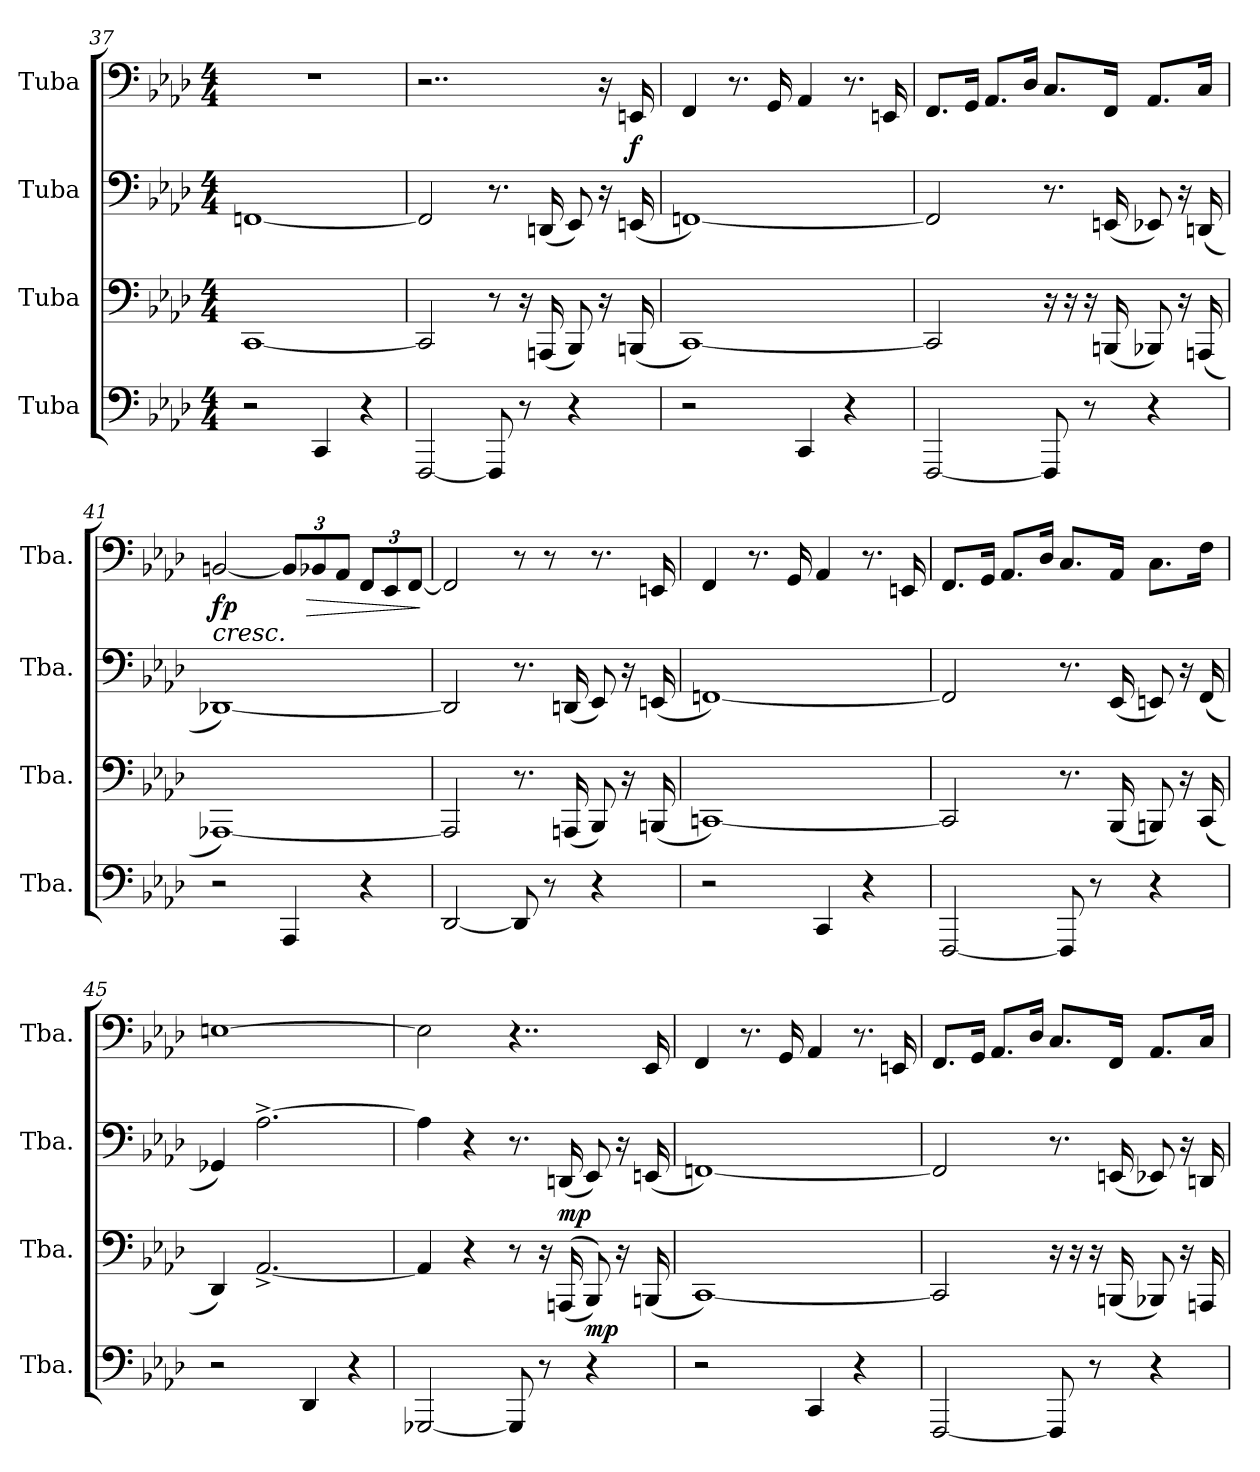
**kern	**dynam	**kern	**dynam	**kern	**dynam	**kern	**dynam
*part4	*part4	*part3	*part3	*part2	*part2	*part1	*part1
*staff4	*staff4	*staff3	*staff3	*staff2	*staff2	*staff1	*staff1
*I"Tuba	*	*I"Tuba	*	*I"Tuba	*	*I"Tuba	*
*I'Tba.	*	*I'Tba.	*	*I'Tba.	*	*I'Tba.	*
*clefF4	*	*clefF4	*	*clefF4	*	*clefF4	*
*k[b-e-a-d-]	*	*k[b-e-a-d-]	*	*k[b-e-a-d-]	*	*k[b-e-a-d-]	*
*M4/4	*	*M4/4	*	*M4/4	*	*M4/4	*
=37	=37	=37	=37	=37	=37	=37	=37
2r	.	[1CC	.	[1FFn	.	1r	.
4CC/	.	.	.	.	.	.	.
4r	.	.	.	.	.	.	.
!!LO:LB:g=z
=38	=38	=38	=38	=38	=38	=38	=38
[2FFF/	.	2CC/]	.	2FF/]	.	2..r	.
8FFF/]	.	8r	.	8.r	.	.	.
8r	.	16r	.	.	.	.	.
.	.	(16AAAn/	.	(16DDn/	.	.	.
4r	.	8BBB-/)	.	8EE-/)	.	.	.
.	.	16r	.	16r	.	16r	.
!	!	!	!	!	!	!	!LO:DY:b
.	.	(16BBBn/	.	(16EEn/	.	16EEn/	f
=39	=39	=39	=39	=39	=39	=39	=39
2r	.	[1CC)	.	[1FFn)	.	4FF/	.
.	.	.	.	.	.	8.r	.
.	.	.	.	.	.	16GG/	.
4CC/	.	.	.	.	.	4AA-/	.
4r	.	.	.	.	.	8.r	.
.	.	.	.	.	.	16EEn/	.
=40	=40	=40	=40	=40	=40	=40	=40
[2FFF/	.	2CC/]	.	2FF/]	.	8.FF/L	.
.	.	.	.	.	.	16GG/Jk	.
.	.	.	.	.	.	8.AA-/L	.
.	.	.	.	.	.	16D-/Jk	.
8FFF/]	.	16r	.	8.r	.	8.C/L	.
.	.	16r	.	.	.	.	.
8r	.	16r	.	.	.	.	.
.	.	(16BBBn/	.	(16EEn/	.	16FF/Jk	.
4r	.	8BBB-X/)	.	8EE-X/)	.	8.AA-/L	.
.	.	16r	.	16r	.	.	.
.	.	(16AAAn/	.	(16DDn/	.	16C/Jk	.
!!LO:PB:g=z
=41	=41	=41	=41	=41	=41	=41	=41
!	!	!	!	!	!	!	!LO:HP:b
!	!	!	!	!	!	!	!LO:DY:n=1:b
2r	.	[1AAA-X)	.	[1DD-X)	.	[2BBn/	< fp
*	*	*	*	*	*	*Xbrackettup	*
4AAA-/	.	.	.	.	.	12BBn/L]	.
!	!	!	!	!	!	!	!LO:HP:b
.	.	.	.	.	.	12BB-X/	>
.	.	.	.	.	.	12AA-/J	.
4r	.	.	.	.	.	12FF/L	.
.	.	.	.	.	.	12EE-/	.
.	.	.	.	.	.	[12FF/J	.
.	.	.	.	.	.	.	[ ]
=42	=42	=42	=42	=42	=42	=42	=42
[2DD-/	.	2AAA-/]	.	2DD-/]	.	2FF/]	.
8DD-/]	.	8.r	.	8.r	.	8r	.
8r	.	.	.	.	.	8r	.
.	.	(16AAAn/	.	(16DDn/	.	.	.
4r	.	8BBB-/)	.	8EE-/)	.	8.r	.
.	.	16r	.	16r	.	.	.
.	.	(16BBBn/	.	(16EEn/	.	16EEn/	.
=43	=43	=43	=43	=43	=43	=43	=43
2r	.	[1CCn)	.	[1FFn)	.	4FF/	.
.	.	.	.	.	.	8.r	.
.	.	.	.	.	.	16GG/	.
4CC/	.	.	.	.	.	4AA-/	.
4r	.	.	.	.	.	8.r	.
.	.	.	.	.	.	16EEn/	.
!!LO:LB:g=z
=44	=44	=44	=44	=44	=44	=44	=44
[2FFF/	.	2CC/]	.	2FF/]	.	8.FF/L	.
.	.	.	.	.	.	16GG/Jk	.
.	.	.	.	.	.	8.AA-/L	.
.	.	.	.	.	.	16D-/Jk	.
8FFF/]	.	8.r	.	8.r	.	8.C/L	.
8r	.	.	.	.	.	.	.
.	.	(16BBB-/	.	(16EE-/	.	16AA-/Jk	.
4r	.	8BBBn/)	.	8EEn/)	.	8.C\L	.
.	.	16r	.	16r	.	.	.
.	.	(16CC/	.	(16FF/	.	16F\Jk	.
=45	=45	=45	=45	=45	=45	=45	=45
2r	.	4DD-/)	.	4GG-X/)	.	[1En	.
!	!	!	!LO:DY:b	!	!LO:DY:b	!	!
.	.	[2.AA-^/	other-dynamics	[2.A-^\	other-dynamics	.	.
4DD-/	.	.	.	.	.	.	.
4r	.	.	.	.	.	.	.
=46	=46	=46	=46	=46	=46	=46	=46
[2GGG-X/	.	4AA-/]	.	4A-\]	.	2E\]	.
.	.	4r	.	4r	.	.	.
8GGG-/]	.	8r	.	8.r	.	4..r	.
8r	.	16r	.	.	.	.	.
!	!	!	!LO:DY:a	!	!	!	!
.	.	((16AAAn/	mp	(16DDn/	.	.	.
!	!LO:DY:a	!	!	!	!	!	!
4r	mp	8BBB-/))	.	8EE-/)	.	.	.
.	.	16r	.	16r	.	.	.
.	.	(16BBBn/	.	(16EEn/	.	16EE-/	.
=47	=47	=47	=47	=47	=47	=47	=47
2r	.	[1CC)	.	[1FFn)	.	4FF/	.
.	.	.	.	.	.	8.r	.
.	.	.	.	.	.	16GG/	.
4CC/	.	.	.	.	.	4AA-/	.
4r	.	.	.	.	.	8.r	.
.	.	.	.	.	.	16EEn/	.
!!LO:LB:g=z
=48	=48	=48	=48	=48	=48	=48	=48
[2FFF/	.	2CC/]	.	2FF/]	.	8.FF/L	.
.	.	.	.	.	.	16GG/Jk	.
.	.	.	.	.	.	8.AA-/L	.
.	.	.	.	.	.	16D-/Jk	.
8FFF/]	.	16r	.	8.r	.	8.C/L	.
.	.	16r	.	.	.	.	.
8r	.	16r	.	.	.	.	.
.	.	(16BBBn/	.	(16EEn/	.	16FF/Jk	.
4r	.	8BBB-X/)	.	8EE-X/)	.	8.AA-/L	.
.	.	16r	.	16r	.	.	.
.	.	16AAAn/	.	16DDn/	.	16C/Jk	.
=	=	=	=	=	=	=	=
*-	*-	*-	*-	*-	*-	*-	*-
